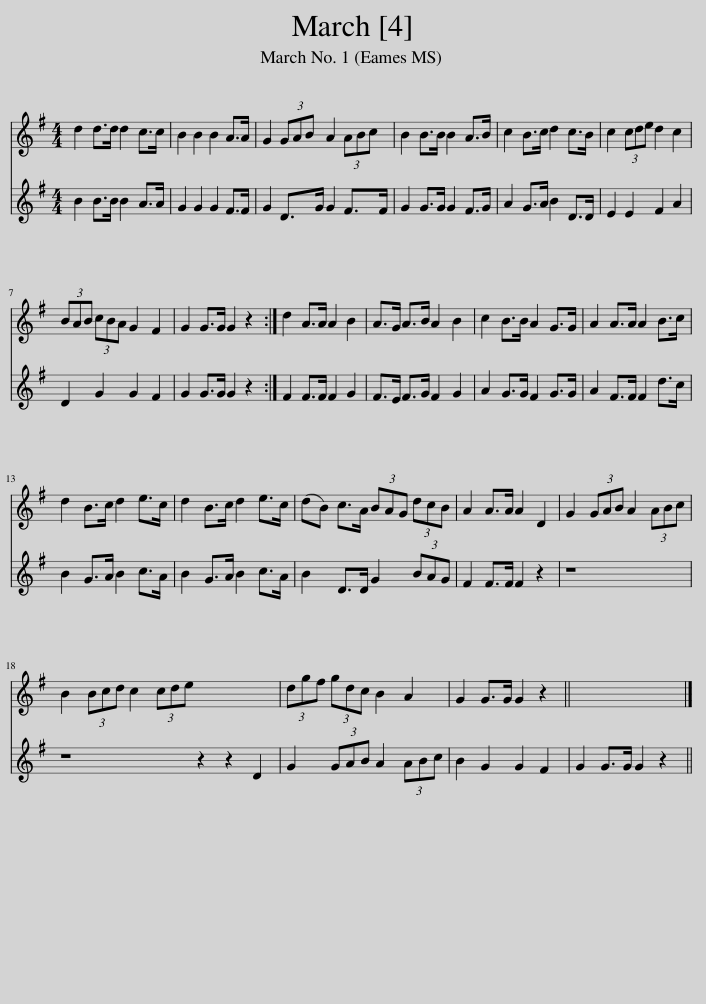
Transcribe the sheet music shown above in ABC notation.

X:1
%%score 1 2
L:1/8
M:4/4
I:linebreak $
K:G
V:1 treble
V:2 treble
V:1
 d2 d>d d2 c>c | B2 B2 B2 A>A | G2 (3GAB A2 (3ABc | B2 B>B B2 A>B | c2 B>c d2 c>B | %5
 c2 (3cde d2 c2 |$ (3BAB (3cBA G2 F2 | G2 G>G G2 z2 :| d2 A>A A2 B2 | A>G A>B A2 B2 | %10
 c2 B>B A2 G>G | A2 A>A A2 B>c |$ d2 B>c d2 e>c | d2 B>c d2 e>c | (dB) c>A (3BAG (3dcB | %15
 A2 A>A A2 D2 | G2 (3GAB A2 (3ABc |$ B2 (3Bcd c2 (3cde x6 | (3dgf (3gdc B2 A2 | G2 G>G G2 z2 || %20
 x8 |] %21
V:2
 B2 B>B B2 A>A | G2 G2 G2 F>F | G2 D>G G2 F>F | G2 G>G G2 F>G | A2 G>A B2 D>D | %5
 E2 E2 F2 A2 |$ D2 G2 G2 F2 | G2 G>G G2 z2 :| F2 F>F F2 G2 | F>E F>G F2 G2 | %10
 A2 G>G F2 G>G | A2 F>F F2 d>c |$ B2 G>A B2 c>A | B2 G>A B2 c>A | B2 D>D G2 (3BAG | %15
 F2 F>F F2 z2 | z8 |$ z8 z2 z2 D2 | G2 (3GAB A2 (3ABc | B2 G2 G2 F2 || %20
 G2 G>G G2 z2 |] %21
